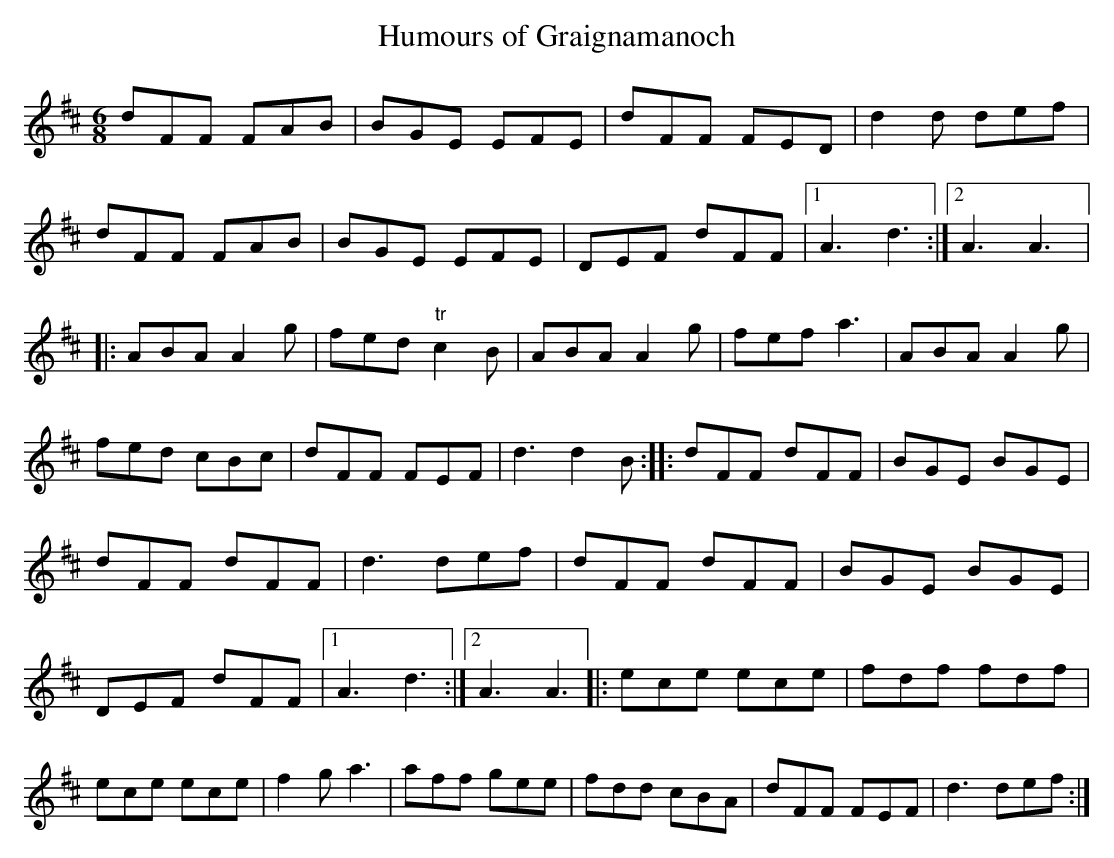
X:1
T:Humours of Graignamanoch
M:6/8
K:D
dFF FAB| BGE EFE| dFF FED| d2d def|\
dFF FAB| BGE EFE| DEF dFF|1 A3 d3:|2 A3 A3|:\
ABA A2g| fed "tr"c2B| ABA A2g| fef a3|\
ABA A2g| fed cBc| dFF FEF| d3 d2B ::\
dFF dFF| BGE BGE| dFF dFF| d3 def| \
dFF dFF| BGE BGE| DEF dFF|1 A3 d3 :|2 A3 A3|: \
ece ece| fdf fdf| ece ece| f2g a3|\
aff gee| fdd cBA| dFF FEF| d3 def:|
